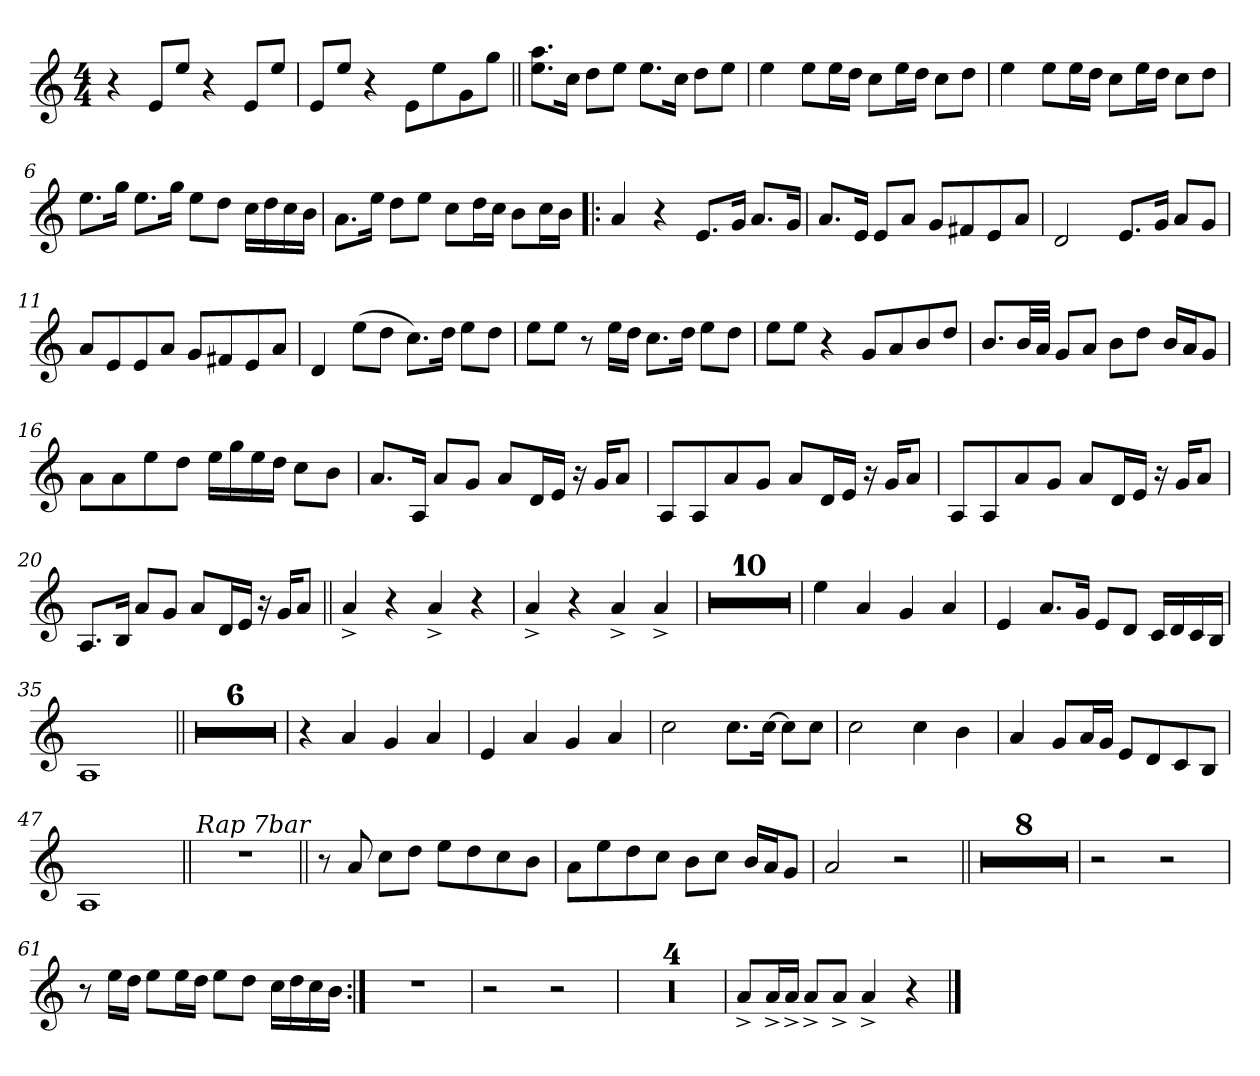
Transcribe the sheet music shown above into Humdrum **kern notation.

**kern
*part1
*staff1
!!LO:PB:g=z
*clefG2
*k[]
*C:
*M4/4
*MM130
=1
4r
8ei/L
8eei/J
4r
8ei/L
8eei/J
=2
8ei/L
8eei/J
4r
8ei\L
8eei\
8gi\
8ggi\J
=3||
8.eei\ 8.aaiL
16cci\Jk
8ddi\L
8eei\J
8.eei\L
16cci\Jk
8ddi\L
8eei\J
=4
4eei\
8eei\L
16eei\L
16ddi\JJ
8cci\L
16eei\L
16ddi\JJ
8cci\L
8ddi\J
!!LO:LB:g=z
=5
4eei\
8eei\L
16eei\L
16ddi\JJ
8cci\L
16eei\L
16ddi\JJ
8cci\L
8ddi\J
=6
8.eei\L
16ggi\Jk
8.eei\L
16ggi\Jk
8eei\L
8ddi\J
16cci\LL
16ddi\
16cci\
16bi\JJ
=7
8.ai\L
16eei\Jk
8ddi\L
8eei\J
8cci\L
16ddi\L
16cci\JJ
8bi\L
16cci\L
16bi\JJ
=8!|:
4ai/
4r
8.ei/L
16gi/Jk
8.ai/L
16gi/Jk
!!LO:LB:g=z
=9
8.ai/L
16ei/Jk
8ei/L
8ai/J
8gi/L
8f#Xi/
8ei/
8ai/J
=10
2di/
8.ei/L
16gi/Jk
8ai/L
8gi/J
=11
8ai/L
8ei/
8ei/
8ai/J
8gi/L
8f#Xi/
8ei/
8ai/J
=12
4di/
(8eei\L
8ddi\J
8.cci\L)
16ddi\Jk
8eei\L
8ddi\J
=13
8eei\L
8eei\J
8r
16eei\LL
16ddi\JJ
8.cci\L
16ddi\Jk
8eei\L
8ddi\J
!!LO:LB:g=z
=14
8eei\L
8eei\J
4r
8gi/L
8ai/
8bi/
8ddi/J
=15
8.bi/L
32bi/LL
32ai/JJJ
8gi/L
8ai/J
8bi\L
8ddi\J
16bi/LL
16ai/J
8gi/J
=16
8ai\L
8ai\
8eei\
8ddi\J
16eei\LL
16ggi\
16eei\
16ddi\JJ
8cci\L
8bi\J
=17
8.ai/L
16Ai/Jk
8ai/L
8gi/J
8ai/L
16di/L
16ei/JJ
16r
16gi/KL
8ai/J
!!LO:LB:g=z
=18
8Ai/L
8Ai/
8ai/
8gi/J
8ai/L
16di/L
16ei/JJ
16r
16gi/KL
8ai/J
=19
8Ai/L
8Ai/
8ai/
8gi/J
8ai/L
16di/L
16ei/JJ
16r
16gi/KL
8ai/J
=20
8.Ai/L
16Bi/Jk
8ai/L
8gi/J
8ai/L
16di/L
16ei/JJ
16r
16gi/KL
8ai/J
=21||
4a^i/
4r
4a^i/
4r
=22
4a^i/
4r
4a^i/
4a^i/
!!LO:LB:g=z
=23
1r
=24
1r
=25
1r
=26
1r
=27
1r
=28
1r
=29
1r
=30
1r
=31
1r
=32
1r
!!LO:LB:g=z
=33
4eei\
4ai/
4gi/
4ai/
=34
4ei/
8.ai/L
16gi/Jk
8ei/L
8di/J
16ci/LL
16di/
16ci/
16Bi/JJ
=35
1Ai
=36||
1r
=37
1r
=38
1r
=39
1r
=40
1r
=41
1r
!!LO:LB:g=z
=42
4r
4ai/
4gi/
4ai/
=43
4ei/
4ai/
4gi/
4ai/
=44
2cci\
8.cci\L
[>16cci\Jk
8cci\L]
8cci\J
=45
2cci\
4cci\
4bi\
=46
4ai/
8gi/L
16ai/L
16gi/JJ
8ei/L
8di/
8ci/
8Bi/J
=47
1Ai
!!LO:LB:g=z
=48||
!LO:TX:a:i:t=Rap 7bar
1r
=49||
8r
8ai/
8cci\L
8ddi\J
8eei\L
8ddi\
8cci\
8bi\J
=50
8ai\L
8eei\
8ddi\
8cci\J
8bi\L
8cci\J
16bi/LL
16ai/J
8gi/J
=51
2ai/
2r
=52||
1r
=53
1r
=54
1r
!!LO:LB:g=z
=55
1r
=56
1r
=57
1r
=58
1r
=59
1r
=60
2r
2r
=61
8r
16eei\LL
16ddi\JJ
8eei\L
16eei\L
16ddi\JJ
8eei\L
8ddi\J
16cci\LL
16ddi\
16cci\
16bi\JJ
!!LO:LB:g=z
=62:|!
1r
=63
2r
2r
=64
1r
=65
1r
=66
1r
=67
1r
=68
8a^i/L
16a^i/L
16a^i/JJ
8a^i/L
8a^i/J
4a^i/
4r
==
*-
